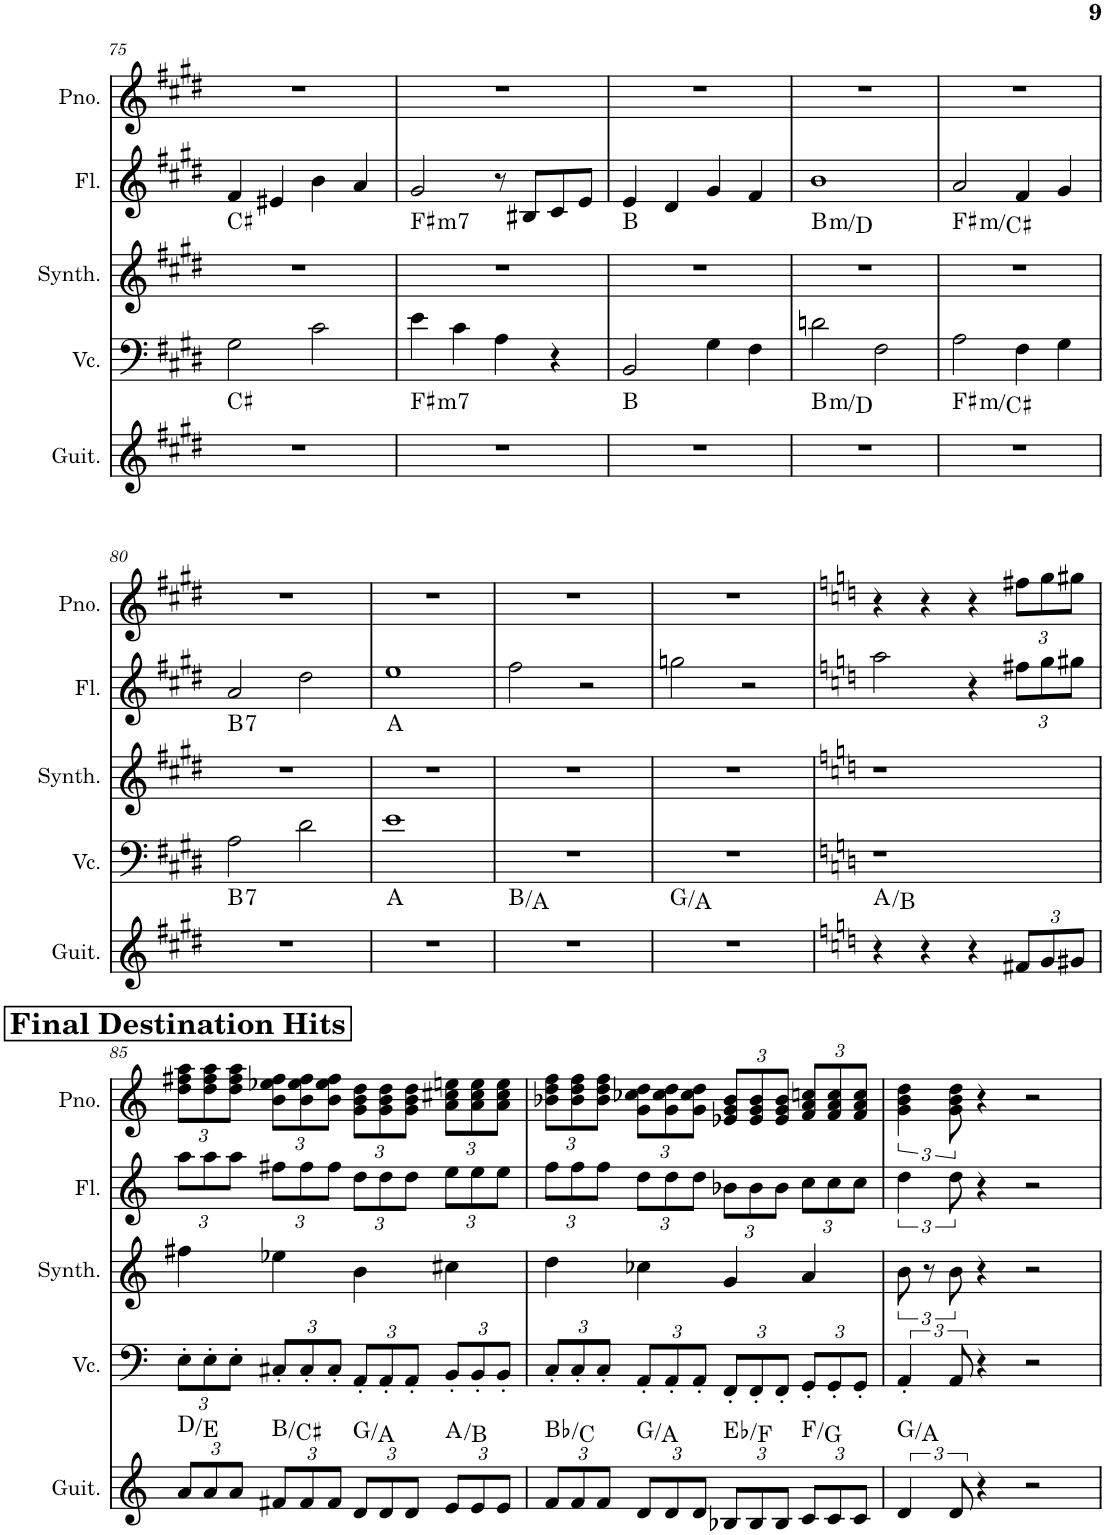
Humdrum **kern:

**kern	**harte	**kern	**kern	**harte	**kern	**kern
*part5	*part5	*part4	*part3	*part3	*part2	*part1
*staff5	*	*staff4	*staff3	*	*staff2	*staff1
*I"Classical Guitar	*	*I"Violoncello	*I"Sine Synthesizer	*	*I"Flute	*I"Piano
*I'Guit.	*	*I'Vc.	*I'Synth.	*	*I'Fl.	*I'Pno.
!!LO:PB:g=z
*clefG2	*	*clefF4	*clefG2	*	*clefG2	*clefG2
*k[f#c#g#d#]	*	*k[f#c#g#d#]	*k[f#c#g#d#]	*	*k[f#c#g#d#]	*k[f#c#g#d#]
*M4/4	*	*M4/4	*M4/4	*	*M4/4	*M4/4
=75	=75	=75	=75	=75	=75	=75
1r	C#:maj	2G#\	1r	C#:maj	4f#/	1r
.	.	.	.	.	4e#X/	.
.	.	2c#\	.	.	4b\	.
.	.	.	.	.	4a/	.
=76	=76	=76	=76	=76	=76	=76
!	!LO:H:kt=m7	!	!	!LO:H:kt=m7	!	!
1r	F#:min7	4e\	1r	F#:min7	2g#/	1r
.	.	4c#\	.	.	.	.
.	.	4A\	.	.	8r	.
.	.	.	.	.	8B#X/L	.
.	.	4r	.	.	8c#/	.
.	.	.	.	.	8e/J	.
=77	=77	=77	=77	=77	=77	=77
1r	B:maj	2BB/	1r	B:maj	4e/	1r
.	.	.	.	.	4d#/	.
.	.	4G#\	.	.	4g#/	.
.	.	4F#\	.	.	4f#/	.
=78	=78	=78	=78	=78	=78	=78
!	!LO:H:kt=m	!	!	!LO:H:kt=m	!	!
1r	B:min/b3	2dn\	1r	B:min/b3	1b	1r
.	.	2F#\	.	.	.	.
=79	=79	=79	=79	=79	=79	=79
!	!LO:H:kt=m	!	!	!LO:H:kt=m	!	!
1r	F#:min/5	2A\	1r	F#:min/5	2a/	1r
.	.	4F#\	.	.	4f#/	.
.	.	4G#\	.	.	4g#/	.
!!LO:LB:g=z
=80	=80	=80	=80	=80	=80	=80
!	!LO:H:kt=7	!	!	!LO:H:kt=7	!	!
1r	B:7	2A\	1r	B:7	2a/	1r
.	.	2d#\	.	.	2dd#\	.
=81	=81	=81	=81	=81	=81	=81
1r	A:maj	1e	1r	A:maj	1ee	1r
=82	=82	=82	=82	=82	=82	=82
1r	B:maj/b7	1r	1r	.	2ff#\	1r
.	.	.	.	.	2r	.
=83	=83	=83	=83	=83	=83	=83
1r	G:maj/2	1r	1r	.	2ggn\	1r
.	.	.	.	.	2r	.
=84	=84	=84	=84	=84	=84	=84
*k[]	*	*k[]	*k[]	*	*k[]	*k[]
4r	A:maj/2	1r	1r	.	2aa\	4r
4r	.	.	.	.	.	4r
4r	.	.	.	.	4r	4r
*Xbrackettup	*	*	*	*	*Xbrackettup	*Xbrackettup
12f#X/L	.	.	.	.	12ff#X\L	12ff#X\L
12g/	.	.	.	.	12gg\	12gg\
12g#X/J	.	.	.	.	12gg#X\J	12gg#X\J
!!LO:LB:g=z
!!LO:REH:place=s1:a:B:cj:fs=14:t=Final Destination Hits
=85	=85	=85	=85	=85	=85	=85
*	*	*Xbrackettup	*	*	*	*
12a/L	D:maj/2	12E'\L	4ff#X\	.	12aa\L	12dd\ 12ff#X\ 12aa\L
12a/	.	12E'\	.	.	12aa\	12dd\ 12ff#\ 12aa\
12a/J	.	12E'\J	.	.	12aa\J	12dd\ 12ff#\ 12aa\J
12f#X/L	B:maj/2	12C#X'/L	4ee-X\	.	12ff#X\L	12b\ 12ee-X\ 12ff#\L
12f#/	.	12C#'/	.	.	12ff#\	12b\ 12ee-\ 12ff#\
12f#/J	.	12C#'/J	.	.	12ff#\J	12b\ 12ee-\ 12ff#\J
12d/L	G:maj/2	12AA'/L	4b\	.	12dd\L	12g\ 12b\ 12dd\L
12d/	.	12AA'/	.	.	12dd\	12g\ 12b\ 12dd\
12d/J	.	12AA'/J	.	.	12dd\J	12g\ 12b\ 12dd\J
12e/L	A:maj/2	12BB'/L	4cc#X\	.	12ee\L	12a\ 12cc#X\ 12een\L
12e/	.	12BB'/	.	.	12ee\	12a\ 12cc#\ 12ee\
12e/J	.	12BB'/J	.	.	12ee\J	12a\ 12cc#\ 12ee\J
=86	=86	=86	=86	=86	=86	=86
*k[]	*	*k[]	*k[]	*	*k[]	*k[]
12f/L	Bb:maj/2	12C'/L	4dd\	.	12ff\L	12b-X\ 12dd\ 12ff\L
12f/	.	12C'/	.	.	12ff\	12b-\ 12dd\ 12ff\
12f/J	.	12C'/J	.	.	12ff\J	12b-\ 12dd\ 12ff\J
12d/L	G:maj/2	12AA'/L	4cc-X\	.	12dd\L	12g\ 12cc-X\ 12dd\L
12d/	.	12AA'/	.	.	12dd\	12g\ 12cc-\ 12dd\
12d/J	.	12AA'/J	.	.	12dd\J	12g\ 12cc-\ 12dd\J
12B-X/L	Eb:maj/2	12FF'/L	4g/	.	12b-X\L	12e-X/ 12g/ 12b-/L
12B-/	.	12FF'/	.	.	12b-\	12e-/ 12g/ 12b-/
12B-/J	.	12FF'/J	.	.	12b-\J	12e-/ 12g/ 12b-/J
12c/L	F:maj/2	12GG'/L	4a/	.	12cc\L	12f/ 12a/ 12ccn/L
12c/	.	12GG'/	.	.	12cc\	12f/ 12a/ 12cc/
12c/J	.	12GG'/J	.	.	12cc\J	12f/ 12a/ 12cc/J
=87	=87	=87	=87	=87	=87	=87
*brackettup	*	*brackettup	*	*	*brackettup	*brackettup
6d/	G:maj/2	6AA'/	12b\	.	6dd\	6g\ 6b\ 6dd\
.	.	.	12r	.	.	.
12d/	.	12AA/	12b\	.	12dd\	12g\ 12b\ 12dd\
4r	.	4r	4r	.	4r	4r
2r	.	2r	2r	.	2r	2r
=	=	=	=	=	=	=
*-	*-	*-	*-	*-	*-	*-
